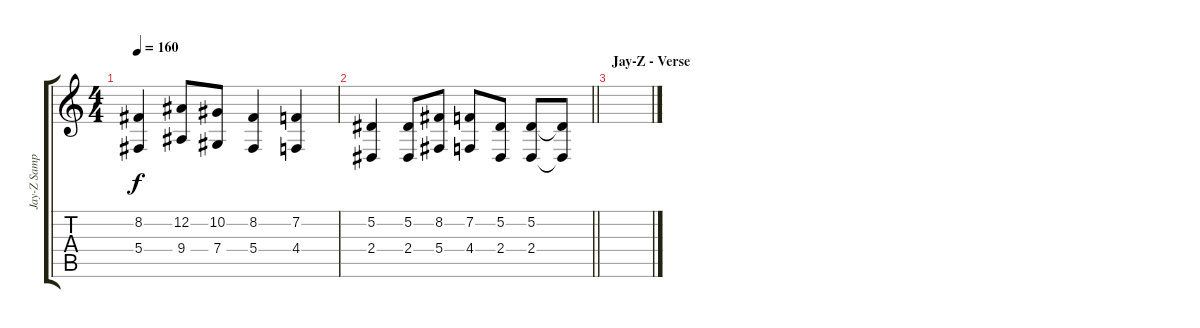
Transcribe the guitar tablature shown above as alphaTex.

\track ("Jay-Z Sample by Mr Hahn" "Jay-Z Samp") {instrument flute}
\staff {score tabs}
\tuning (Eb4 Bb3 Gb3 Db3 Ab2 Db2) {hide}
\ts (4 4)
\tempo 160
\clef g2
\ks c
(8.2 5.4).4{dy f} (12.2 9.4).8 (10.2 7.4).8 (8.2 5.4).4 (7.2 4.4).4 |
\barLineRight lightlight
(5.2 2.4).4 (5.2 2.4).8 (8.2 5.4).8 (7.2 4.4).8 (5.2 2.4).8 (5.2 2.4).8 (5.2{t} 2.4{t}).8 |
\section ("" "Jay-Z - Verse")
